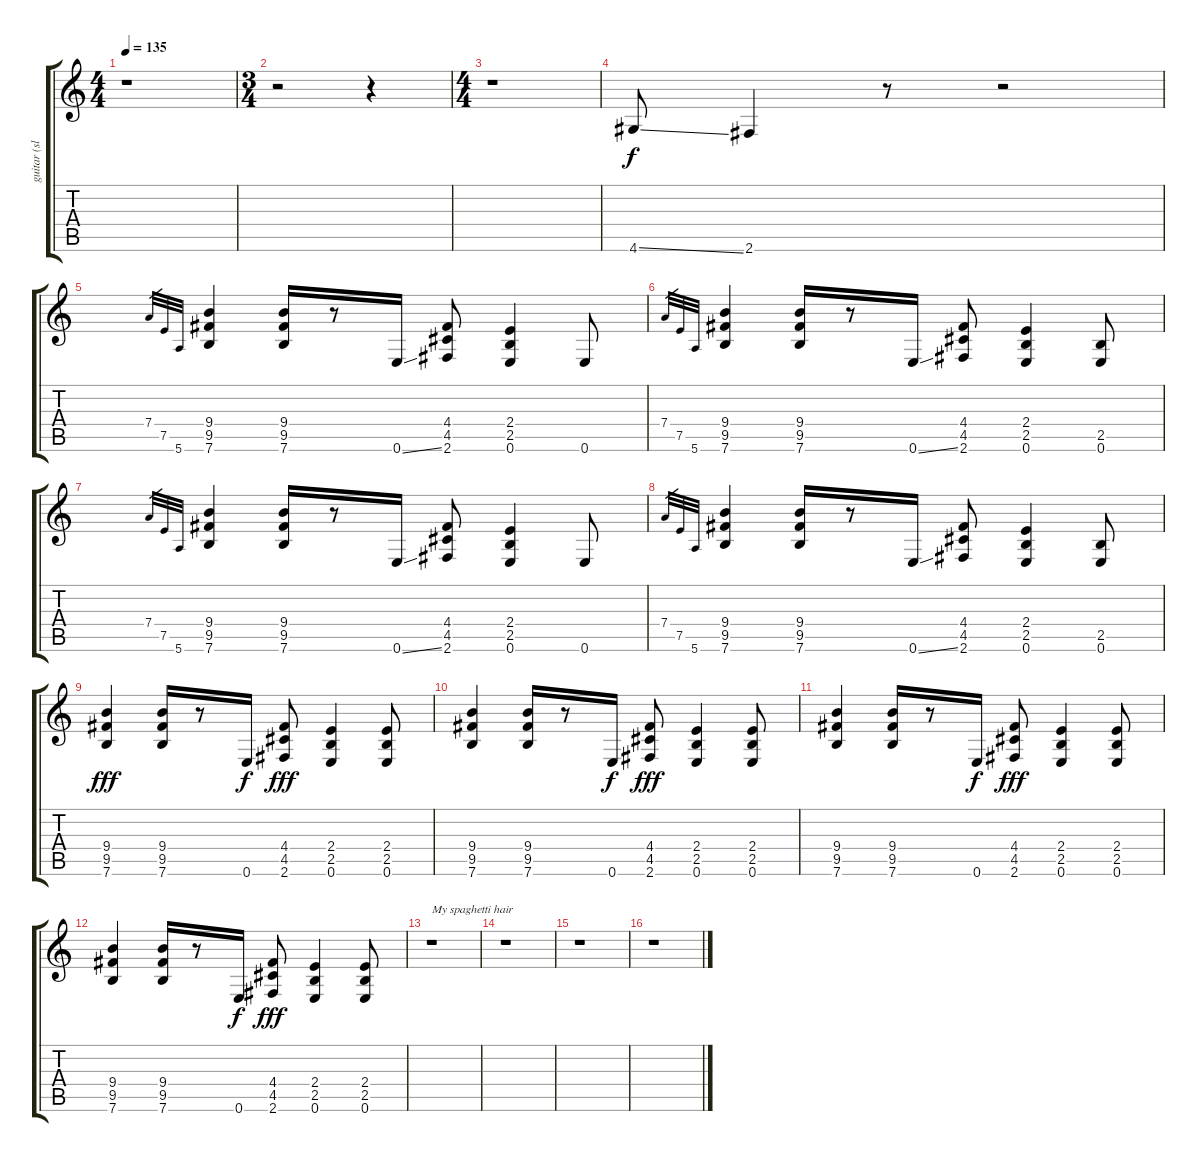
\track ("guitar (slide)" "guitar (sl") {instrument acousticguitarsteel}
\staff {score tabs}
\tuning (E4 B3 G3 D3 A2 E2) {hide}
\ts (4 4)
\tempo 135
\clef g2
\ks c
r.1{dy f instrument acousticguitarsteel} |
\ts (3 4)
r.2 r.4 |
\ts (4 4)
r.1 |
4.6{ss}.8 2.6.4 r.8 r.2 |
7.4.32{gr} 7.5.32{gr} 5.6.32{gr} (9.4 9.5 7.6).4 (9.4 9.5 7.6).16 r.8 0.6{ss}.16 (4.4 4.5 2.6).8 (2.4 2.5 0.6).4 0.6.8 |
7.4.32{gr} 7.5.32{gr} 5.6.32{gr} (9.4 9.5 7.6).4 (9.4 9.5 7.6).16 r.8 0.6{ss}.16 (4.4 4.5 2.6).8 (2.4 2.5 0.6).4 (2.5 0.6).8 |
7.4.32{gr} 7.5.32{gr} 5.6.32{gr} (9.4 9.5 7.6).4 (9.4 9.5 7.6).16 r.8 0.6{ss}.16 (4.4 4.5 2.6).8 (2.4 2.5 0.6).4 0.6.8 |
7.4.32{gr} 7.5.32{gr} 5.6.32{gr} (9.4 9.5 7.6).4 (9.4 9.5 7.6).16 r.8 0.6{ss}.16 (4.4 4.5 2.6).8 (2.4 2.5 0.6).4 (2.5 0.6).8 |
(9.4 9.5 7.6).4{dy fff} (9.4 9.5 7.6).16 r.8 0.6.16{dy f} (4.4 4.5 2.6).8{dy fff} (2.4 2.5 0.6).4 (2.4 2.5 0.6).8 |
(9.4 9.5 7.6).4 (9.4 9.5 7.6).16 r.8 0.6.16{dy f} (4.4 4.5 2.6).8{dy fff} (2.4 2.5 0.6).4 (2.4 2.5 0.6).8 |
(9.4 9.5 7.6).4 (9.4 9.5 7.6).16 r.8 0.6.16{dy f} (4.4 4.5 2.6).8{dy fff} (2.4 2.5 0.6).4 (2.4 2.5 0.6).8 |
(9.4 9.5 7.6).4 (9.4 9.5 7.6).16 r.8 0.6.16{dy f} (4.4 4.5 2.6).8{dy fff} (2.4 2.5 0.6).4 (2.4 2.5 0.6).8 |
r.1{txt "My spaghetti hair"} |
r.1 |
r.1 |
r.1
